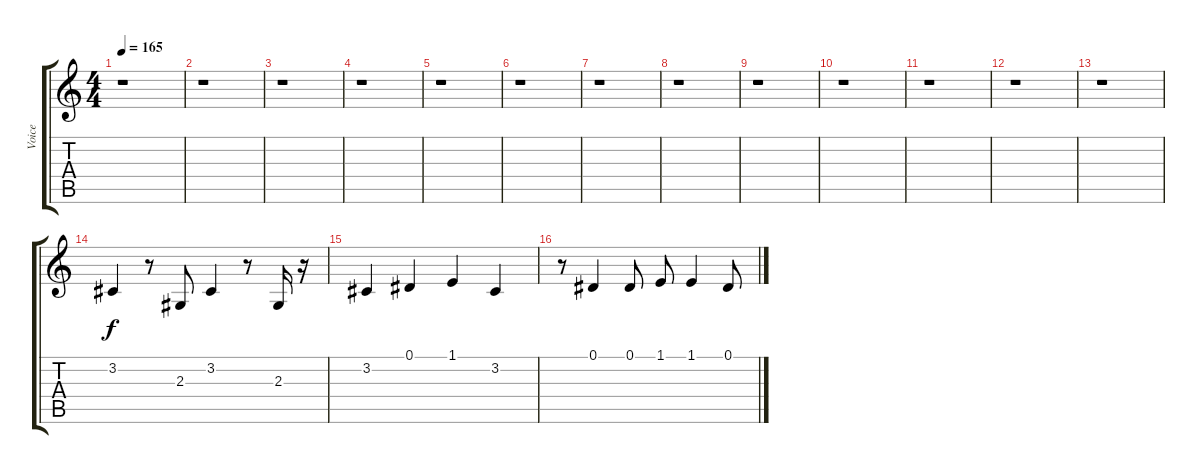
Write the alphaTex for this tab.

\track ("Voice" "Voice") {instrument trumpet}
\staff {score tabs}
\tuning (Eb4 Bb3 Gb3 Db3 Ab2 Eb2) {hide}
\ts (4 4)
\tempo 165
\clef g2
\ks c
r.1{dy f} |
r.1 |
r.1 |
r.1 |
r.1 |
r.1 |
r.1 |
r.1 |
r.1 |
r.1 |
r.1 |
r.1 |
r.1 |
3.2.4{volume 16 balance 8} r.8 2.3.8 3.2.4 r.8 2.3.16 r.16 |
3.2.4{volume 16 balance 8} 0.1.4 1.1.4 3.2.4 |
r.8 0.1.4 0.1.8 1.1.8 1.1.4 0.1.8
